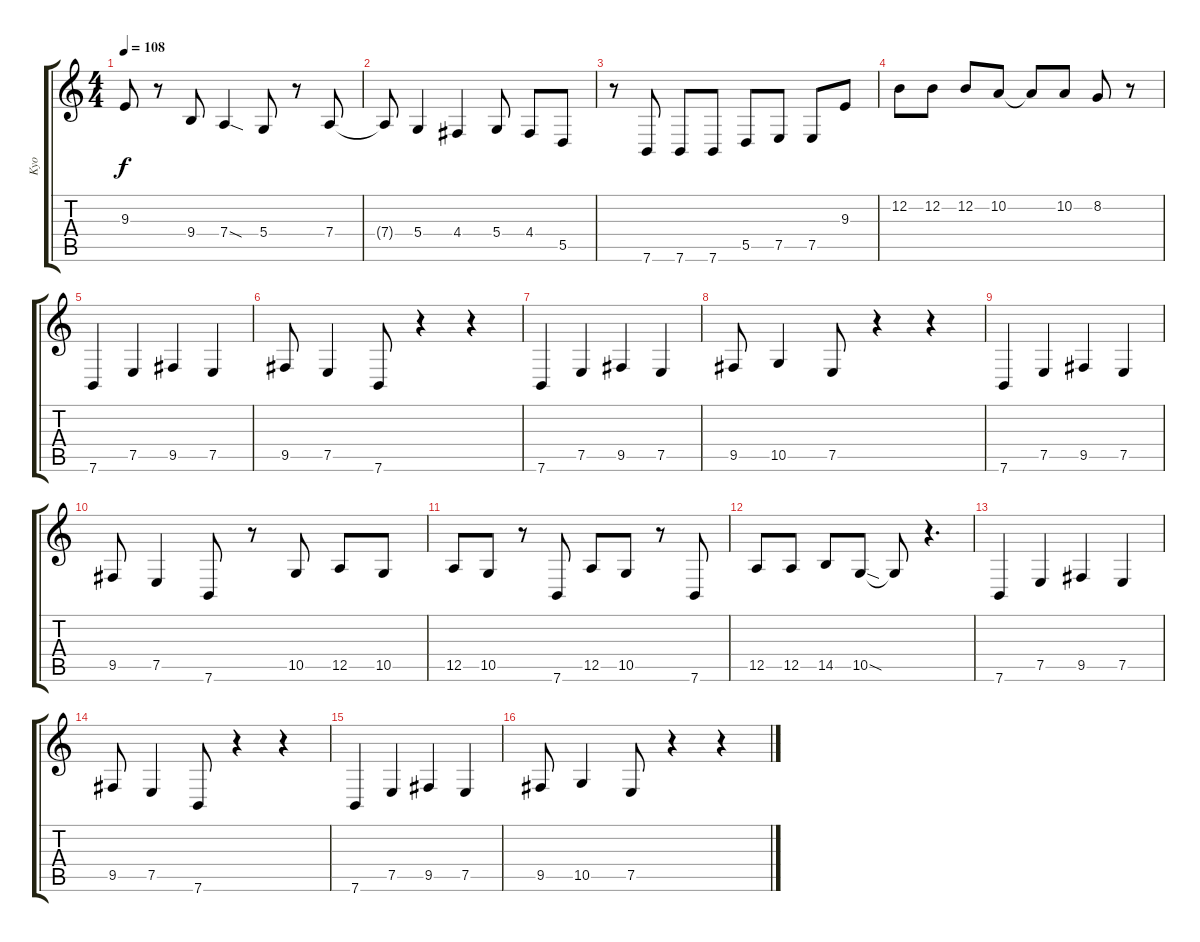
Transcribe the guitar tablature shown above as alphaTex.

\track ("Kyo" "Kyo") {instrument viola}
\staff {score tabs}
\tuning (E4 B3 G3 D3 A2 E2) {hide}
\ts (4 4)
\tempo 108
\clef g2
\ks c
9.3.8{dy f} r.8 9.4.8 7.4{sod}.4 5.4.8 r.8 7.4.8 |
7.4{t}.8 5.4.4 4.4.4 5.4.8 4.4.8 5.5.8 |
r.8 7.6.8 7.6.8 7.6.8 5.5.8 7.5.8 7.5.8 9.3.8 |
12.2.8 12.2.8 12.2.8 10.2.8 10.2{t}.8 10.2.8 8.2.8 r.8 |
7.6.4 7.5.4 9.5.4 7.5.4 |
9.5.8 7.5.4 7.6.8 r.4 r.4 |
7.6.4 7.5.4 9.5.4 7.5.4 |
9.5.8 10.5.4 7.5.8 r.4 r.4 |
7.6.4 7.5.4 9.5.4 7.5.4 |
9.5.8 7.5.4 7.6.8 r.8 10.5.8 12.5.8 10.5.8 |
12.5.8 10.5.8 r.8 7.6.8 12.5.8 10.5.8 r.8 7.6.8 |
12.5.8 12.5.8 14.5.8 10.5{sod}.8 10.5{t}.8 r.4{d} |
7.6.4 7.5.4 9.5.4 7.5.4 |
9.5.8 7.5.4 7.6.8 r.4 r.4 |
7.6.4 7.5.4 9.5.4 7.5.4 |
9.5.8 10.5.4 7.5.8 r.4 r.4
